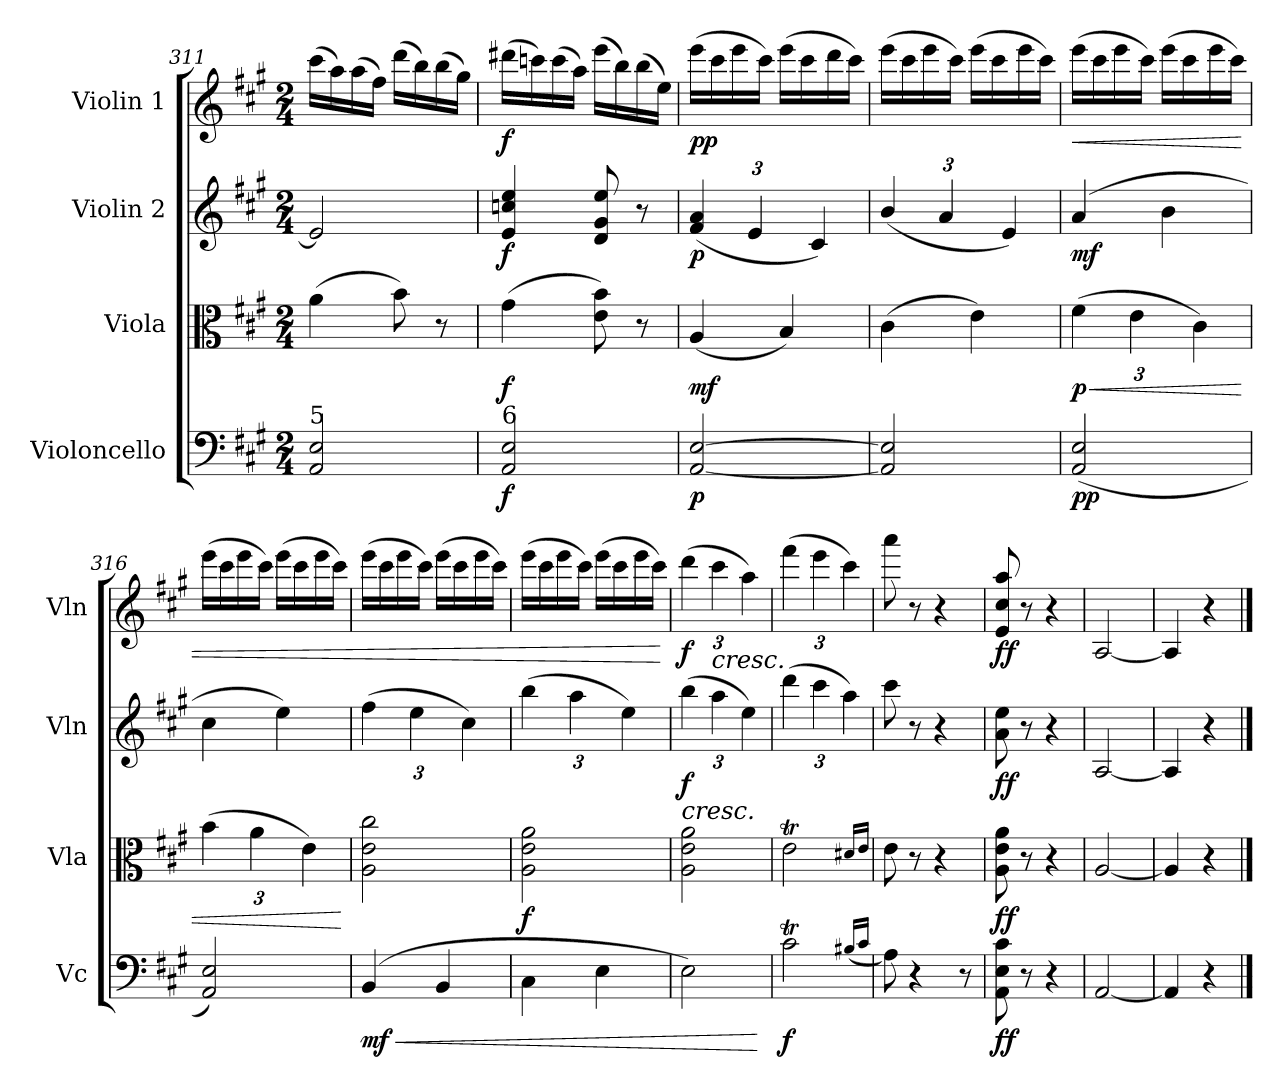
**kern	**dynam	**kern	**dynam	**kern	**dynam	**kern	**dynam
*part4	*part4	*part3	*part3	*part2	*part2	*part1	*part1
*staff4	*staff4	*staff3	*staff3	*staff2	*staff2	*staff1	*staff1
*I"Violoncello	*	*I"Viola	*	*I"Violin 2	*	*I"Violin 1	*
*I'Vc	*	*I'Vla	*	*I'Vln	*	*I'Vln	*
*clefF4	*	*clefC3	*	*clefG2	*	*clefG2	*
*k[f#c#g#]	*	*k[f#c#g#]	*	*k[f#c#g#]	*	*k[f#c#g#]	*
*M2/4	*	*M2/4	*	*M2/4	*	*M2/4	*
=311	=311	=311	=311	=311	=311	=311	=311
!LO:TX:a:t=5	!	!	!	!	!	!	!
2AA/ 2E/	.	(4a\	.	2e/]	.	(16ccc#\LL	.
.	.	.	.	.	.	16aa\)	.
.	.	.	.	.	.	(16aa\	.
.	.	.	.	.	.	16ff#\JJ)	.
.	.	8b\)	.	.	.	(16ddd\LL	.
.	.	.	.	.	.	16bb\)	.
.	.	8r	.	.	.	(16bb\	.
.	.	.	.	.	.	16gg#\JJ)	.
=312	=312	=312	=312	=312	=312	=312	=312
!LO:TX:a:t=6	!	!	!	!	!	!	!
!	!LO:DY:b	!	!LO:DY:b	!	!LO:DY:b	!	!LO:DY:b
2AA/ 2E/	f	(4g#\	f	4e/ 4ccn/ 4ee/	f	(16ddd#X\LL	f
.	.	.	.	.	.	16cccn\)	.
.	.	.	.	.	.	(16ccc\	.
.	.	.	.	.	.	16aa\JJ)	.
.	.	8e\ 8b\)	.	8d/ 8g#/ 8ee/	.	(16eee\LL	.
.	.	.	.	.	.	16bb\)	.
.	.	8r	.	8r	.	(16bb\	.
.	.	.	.	.	.	16ee\JJ)	.
!!LO:LB:g=z
=313	=313	=313	=313	=313	=313	=313	=313
*	*	*	*	*Xbrackettup	*	*	*
!	!LO:DY:b	!	!LO:DY:b	!	!LO:DY:b	!	!LO:DY:b
[<2AA/ [>2E/	p	(4A/	mf	(6f#/ 6a/	p	(16eee\LL	pp
.	.	.	.	.	.	16ccc#\	.
.	.	.	.	.	.	16eee\	.
.	.	.	.	6e/	.	.	.
.	.	.	.	.	.	16ccc#\JJ)	.
.	.	4B/)	.	.	.	(16eee\LL	.
.	.	.	.	.	.	16ccc#\	.
.	.	.	.	6c#/)	.	.	.
.	.	.	.	.	.	16ddd\	.
.	.	.	.	.	.	16ccc#\JJ)	.
=314	=314	=314	=314	=314	=314	=314	=314
2AA/] 2E/]	.	(4c#\	.	(6b/	.	(16eee\LL	.
.	.	.	.	.	.	16ccc#\	.
.	.	.	.	.	.	16eee\	.
.	.	.	.	6a/	.	.	.
.	.	.	.	.	.	16ccc#\JJ)	.
.	.	4e\)	.	.	.	(16eee\LL	.
.	.	.	.	.	.	16ccc#\	.
.	.	.	.	6e/)	.	.	.
.	.	.	.	.	.	16eee\	.
.	.	.	.	.	.	16ccc#\JJ)	.
=315	=315	=315	=315	=315	=315	=315	=315
*	*	*Xbrackettup	*	*	*	*	*
!	!LO:DY:b	!	!LO:HP:b	!	!	!	!LO:HP:b
!	!	!	!LO:DY:n=1:b	!	!LO:DY:b	!	!
(<2AA/ 2E/	pp	(6f#\	< p	(4a/	mf	(16eee\LL	<
.	.	.	.	.	.	16ccc#\	.
.	.	.	.	.	.	16eee\	.
.	.	6e\	.	.	.	.	.
.	.	.	.	.	.	16ccc#\JJ)	.
.	.	.	.	4b\	.	(16eee\LL	.
.	.	.	.	.	.	16ccc#\	.
.	.	6c#\)	.	.	.	.	.
.	.	.	.	.	.	16eee\	.
.	.	.	.	.	.	16ccc#\JJ)	.
=316	=316	=316	=316	=316	=316	=316	=316
2AA/ 2E/)	.	(6b\	.	4cc#\	.	(16eee\LL	.
.	.	.	.	.	.	16ccc#\	.
.	.	.	.	.	.	16eee\	.
.	.	6a\	.	.	.	.	.
.	.	.	.	.	.	16ccc#\JJ)	.
.	.	.	.	4ee\)	.	(16eee\LL	.
.	.	.	.	.	.	16ccc#\	.
.	.	6e\)	.	.	.	.	.
.	.	.	.	.	.	16eee\	.
.	.	.	.	.	.	16ccc#\JJ)	.
.	.	.	[	.	.	.	.
=317	=317	=317	=317	=317	=317	=317	=317
!	!LO:HP:b	!	!	!	!	!	!
!	!LO:DY:n=1:b	!	!	!	!	!	!
(>4BB/	< mf	2A\ 2e\ 2cc#\	.	(6ff#\	.	(16eee\LL	.
.	.	.	.	.	.	16ccc#\	.
.	.	.	.	.	.	16eee\	.
.	.	.	.	6ee\	.	.	.
.	.	.	.	.	.	16ccc#\JJ)	.
4BB/	.	.	.	.	.	(16eee\LL	.
.	.	.	.	.	.	16ccc#\	.
.	.	.	.	6cc#\)	.	.	.
.	.	.	.	.	.	16eee\	.
.	.	.	.	.	.	16ccc#\JJ)	.
!!LO:LB:g=z
=318	=318	=318	=318	=318	=318	=318	=318
!	!	!	!LO:DY:b	!	!	!	!
4C#\	.	2A\ 2e\ 2a\	f	(6bb\	.	(16eee\LL	.
.	.	.	.	.	.	16ccc#\	.
.	.	.	.	.	.	16eee\	.
.	.	.	.	6aa\	.	.	.
.	.	.	.	.	.	16ccc#\JJ)	.
4E\	.	.	.	.	.	(16eee\LL	.
.	.	.	.	.	.	16ccc#\	.
.	.	.	.	6ee\)	.	.	.
.	.	.	.	.	.	16eee\	.
.	.	.	.	.	.	16ccc#\JJ)	.
.	.	.	.	.	.	.	[
=319	=319	=319	=319	=319	=319	=319	=319
*	*	*	*	*	*	*Xbrackettup	*
!	!	!	!	!LO:TX:b:i:t=cresc.	!	!	!
!	!	!	!	!	!LO:DY:b	!	!LO:DY:b
2E\)	.	2A\ 2e\ 2a\	.	(6bb\	f	(>6ddd\	f
!	!	!	!	!	!	!LO:TX:b:i:t=cresc.	!
.	.	.	.	6aa\	.	6ccc#\	.
.	.	.	.	6ee\)	.	6aa\)	.
.	[	.	.	.	.	.	.
=320	=320	=320	=320	=320	=320	=320	=320
!	!LO:DY:b	!	!	!	!	!	!
2c#t\	f	2eT\	.	(6ddd\	.	(>6fff#\	.
.	.	.	.	6ccc#\	.	6eee\	.
.	.	.	.	6aa\)	.	6ccc#\)	.
(16qB#X/LL	.	16qd#X/LL	.	.	.	.	.
16qc#/JJ	.	16qe/JJ	.	.	.	.	.
=321	=321	=321	=321	=321	=321	=321	=321
8A\)	.	8e\	.	8ccc#\	.	8aaa\	.
4r	.	8r	.	8r	.	8r	.
.	.	4r	.	4r	.	4r	.
8r	.	.	.	.	.	.	.
=322	=322	=322	=322	=322	=322	=322	=322
!	!LO:DY:b	!	!LO:DY:b	!	!LO:DY:b	!	!LO:DY:b
8AA\ 8E\ 8c#\	ff	8A\ 8e\ 8a\	ff	8a\ 8ee\	ff	8e/ 8cc#/ 8aa/	ff
8r	.	8r	.	8r	.	8r	.
4r	.	4r	.	4r	.	4r	.
=323	=323	=323	=323	=323	=323	=323	=323
[<2AA/	.	[2A/	.	[2A/	.	[<2A/	.
=324	=324	=324	=324	=324	=324	=324	=324
4AA/]	.	4A/]	.	4A/]	.	4A/]	.
4r	.	4r	.	4r	.	4r	.
==	==	==	==	==	==	==	==
*-	*-	*-	*-	*-	*-	*-	*-
